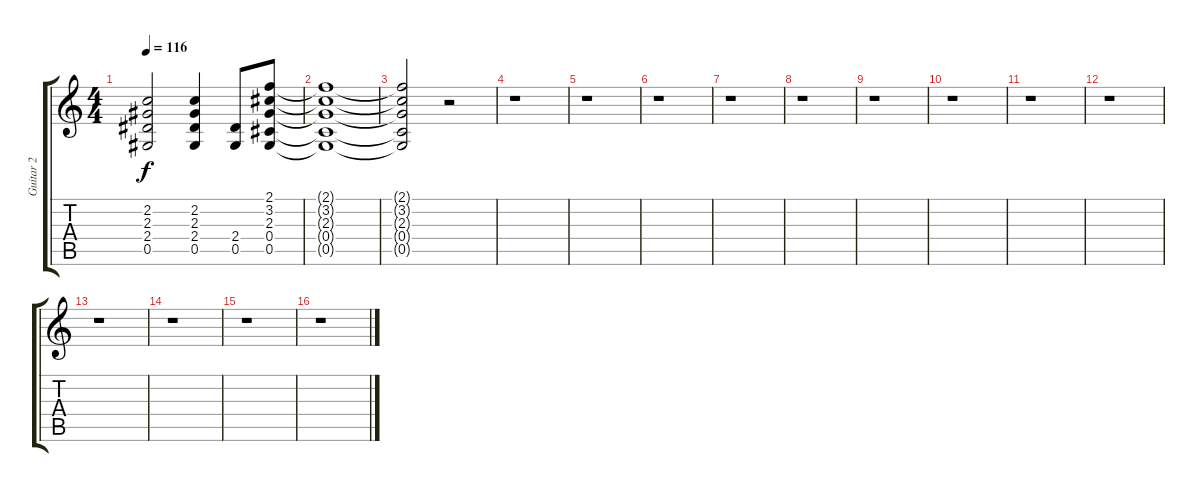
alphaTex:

\track ("Guitar 2" "Guitar 2") {instrument distortionguitar}
\staff {score tabs}
\tuning (Eb4 Bb3 Gb3 Db3 Ab2 Eb2) {hide}
\ts (4 4)
\tempo 116
\clef g2
\ks c
(2.2 2.3 2.4 0.5).2{dy f} (2.2 2.3 2.4 0.5).4 (2.4 0.5).8 (2.1 3.2 2.3 0.4 0.5).8 |
(2.1{t} 3.2{t} 2.3{t} 0.4{t} 0.5{t}).1 |
(2.1{t} 3.2{t} 2.3{t} 0.4{t} 0.5{t}).2 r.2 |
r.1 |
r.1 |
r.1 |
r.1 |
r.1 |
r.1 |
r.1 |
r.1 |
r.1 |
r.1 |
r.1 |
r.1 |
r.1
